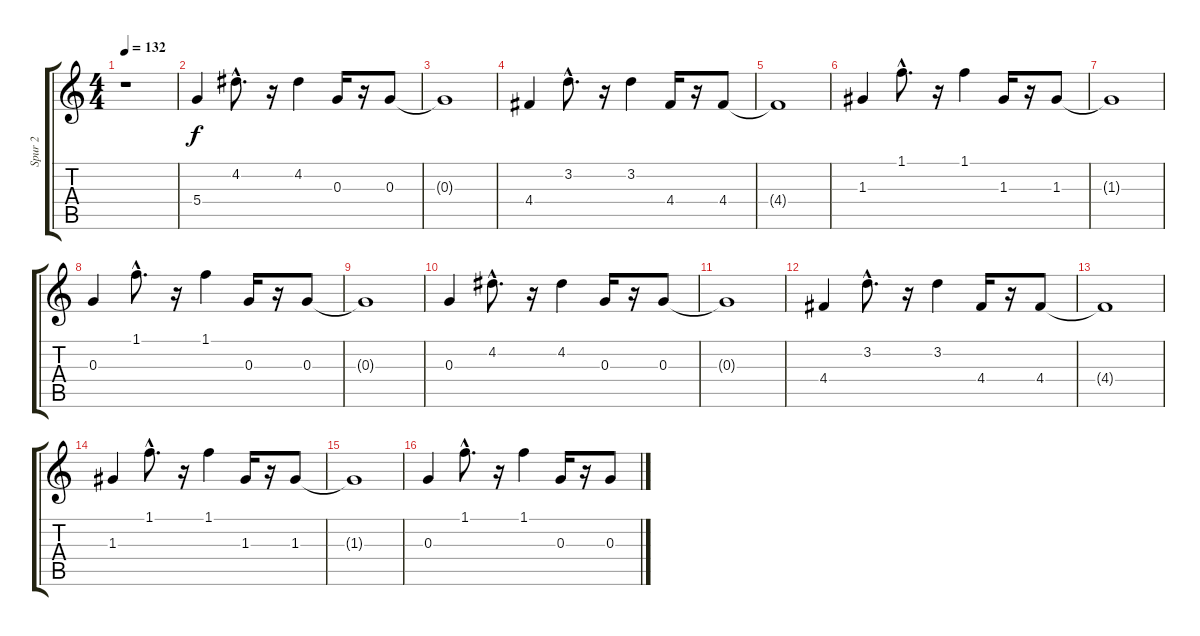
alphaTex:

\track ("Spur 2" "Spur 2") {instrument acousticguitarsteel}
\staff {score tabs}
\tuning (E4 B3 G3 D3 A2 E2) {hide}
\ts (4 4)
\tempo 132
\clef g2
\ks c
r.1{dy f instrument acousticguitarsteel} |
5.4.4 4.2{hac}.8{d} r.16 4.2.4 0.3.16 r.16 0.3.8 |
0.3{t}.1 |
4.4.4 3.2{hac}.8{d} r.16 3.2.4 4.4.16 r.16 4.4.8 |
4.4{t}.1 |
1.3.4 1.1{hac}.8{d} r.16 1.1.4 1.3.16 r.16 1.3.8 |
1.3{t}.1 |
0.3.4 1.1{hac}.8{d} r.16 1.1.4 0.3.16 r.16 0.3.8 |
0.3{t}.1 |
0.3.4 4.2{hac}.8{d} r.16 4.2.4 0.3.16 r.16 0.3.8 |
0.3{t}.1 |
4.4.4 3.2{hac}.8{d} r.16 3.2.4 4.4.16 r.16 4.4.8 |
4.4{t}.1 |
1.3.4 1.1{hac}.8{d} r.16 1.1.4 1.3.16 r.16 1.3.8 |
1.3{t}.1 |
0.3.4 1.1{hac}.8{d} r.16 1.1.4 0.3.16 r.16 0.3.8
